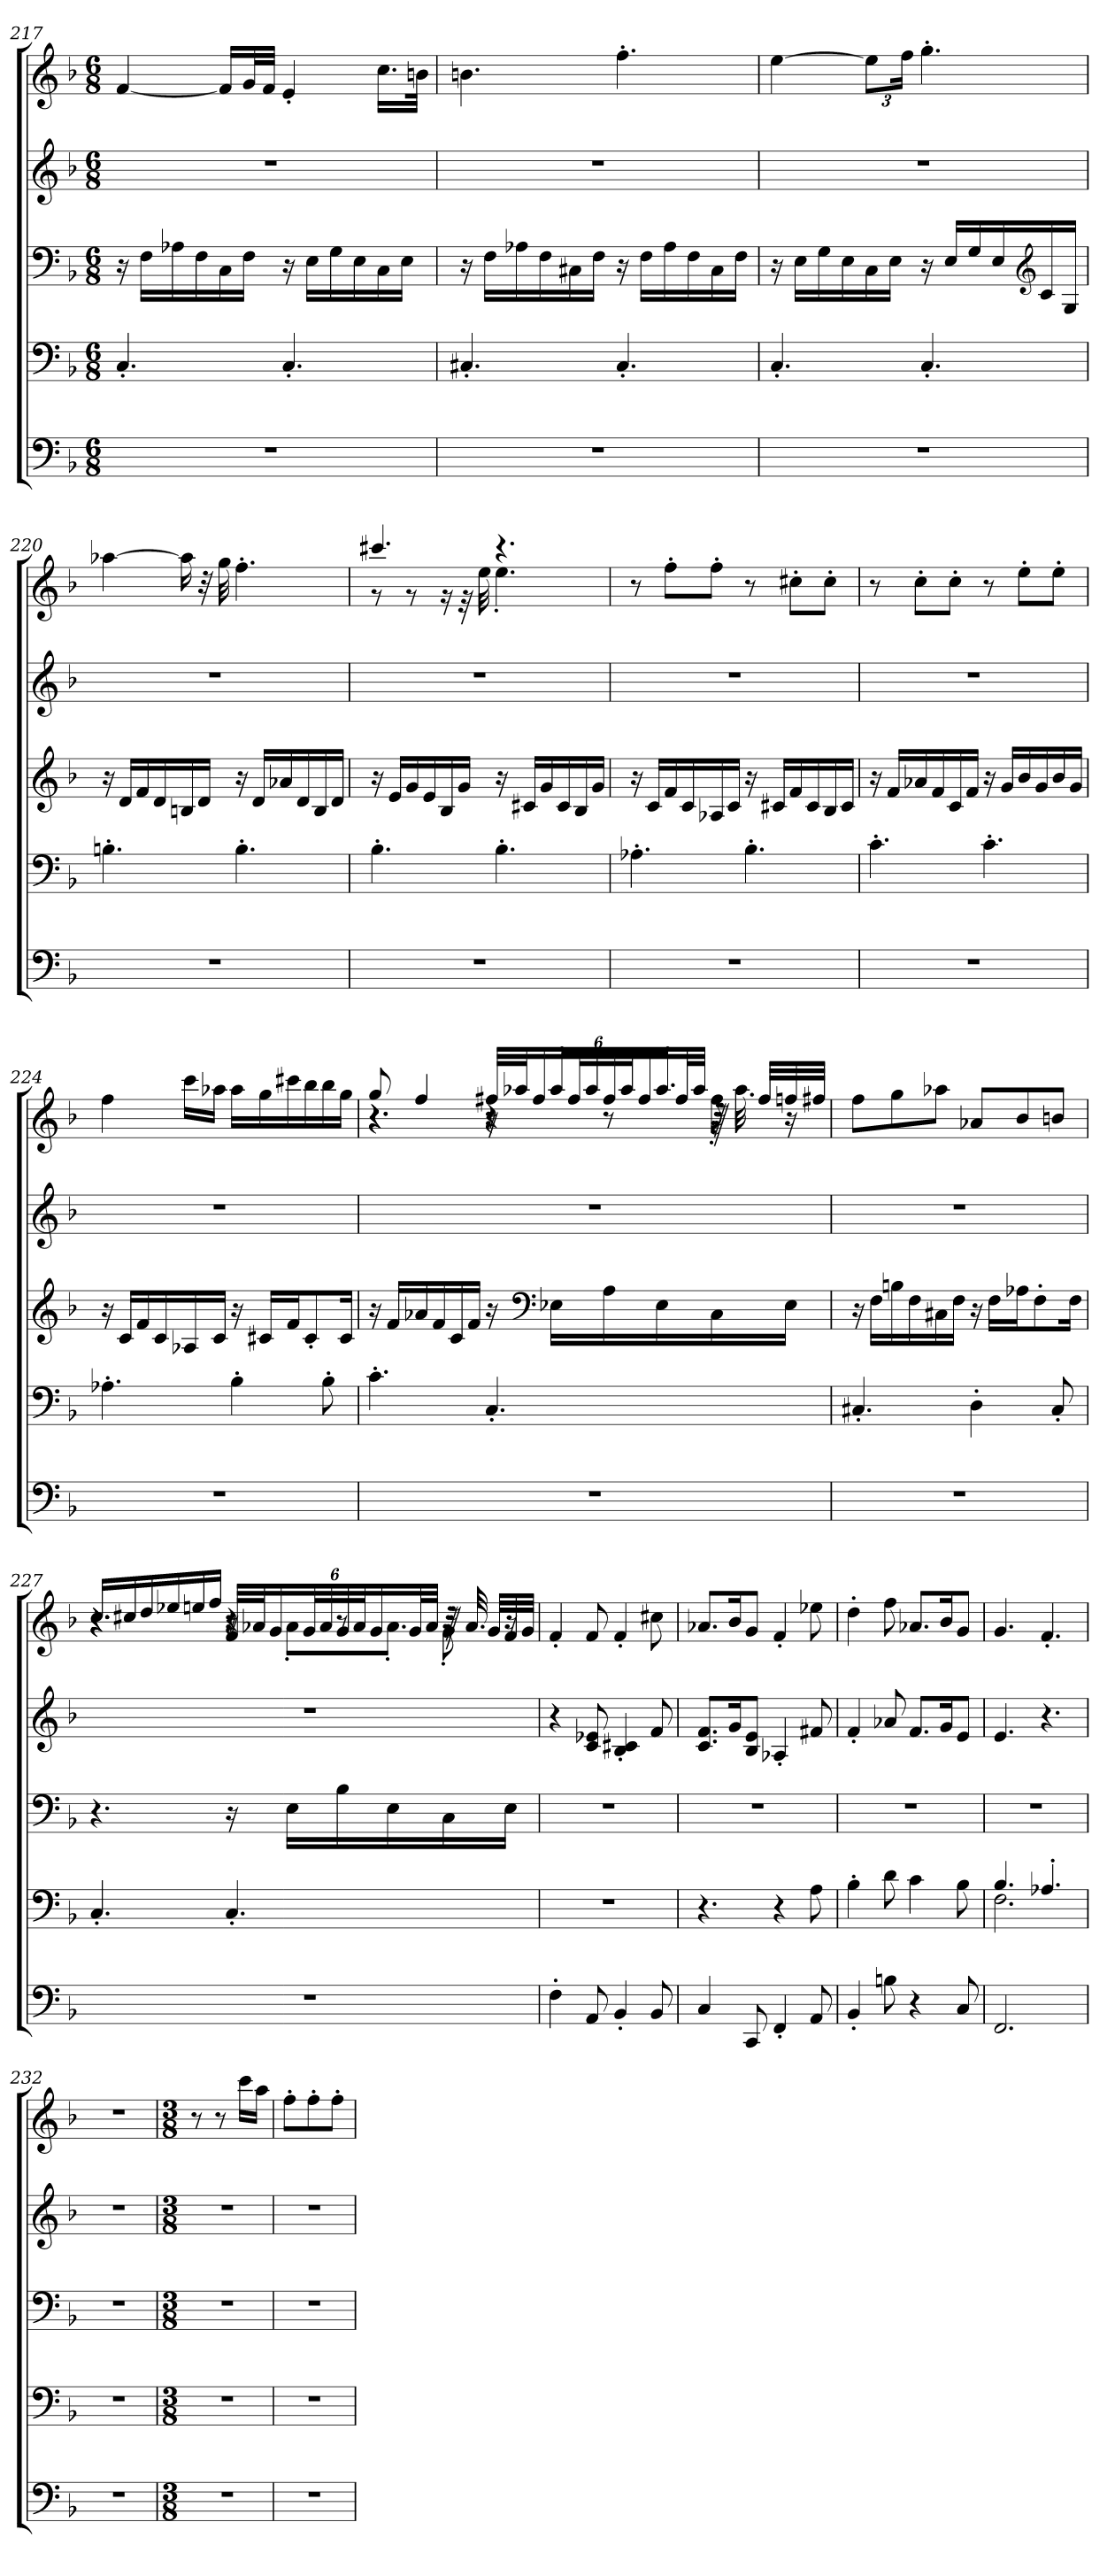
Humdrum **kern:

**kern	**kern	**kern	**kern	**kern
*part5	*part4	*part3	*part2	*part1
*staff5	*staff4	*staff3	*staff2	*staff1
*clefF4	*clefF4	*clefF4	*clefG2	*clefG2
*k[b-]	*k[b-]	*k[b-]	*k[b-]	*k[b-]
*M6/8	*M6/8	*M6/8	*M6/8	*M6/8
*MM34	*MM34	*MM34	*MM34	*MM34
=217	=217	=217	=217	=217
2.r	4.C'/	16r	2.r	[4f/
.	.	16F\LL	.	.
.	.	16A-X\	.	.
.	.	16F\	.	.
.	.	16C\	.	16f/LL]
.	.	16F\JJ	.	32g/L
.	.	.	.	32f/JJJ
.	4.C'/	16r	.	4e'/
.	.	16E\LL	.	.
.	.	16G\	.	.
.	.	16E\	.	.
.	.	16C\	.	16.cc\LL
.	.	16E\JJ	.	.
.	.	.	.	32bn\JJk
!!LO:PB:g=z
=218	=218	=218	=218	=218
*	*	*	*	*MM34
2.r	4.C#X'/	16r	2.r	4.bn\
.	.	16F\LL	.	.
.	.	16A-X\	.	.
.	.	16F\	.	.
.	.	16C#X\	.	.
.	.	16F\JJ	.	.
.	4.C#'/	16r	.	4.ff'\
.	.	16F\LL	.	.
.	.	16A-\	.	.
.	.	16F\	.	.
.	.	16C#\	.	.
.	.	16F\JJ	.	.
=219	=219	=219	=219	=219
*	*	*	*	*MM34
2.r	4.C'/	16r	2.r	[4ee\
.	.	16E\LL	.	.
.	.	16G\	.	.
.	.	16E\	.	.
*	*	*	*	*Xbrackettup
.	.	16C\	.	12ee\L]
.	.	16E\JJ	.	.
.	.	.	.	24ff\Jk
.	4.C'/	16r	.	4.gg'\
.	.	16E/LL	.	.
.	.	16G/	.	.
.	.	16E/	.	.
*	*	*clefG2	*	*
.	.	16c/	.	.
.	.	16G/JJ	.	.
=220	=220	=220	=220	=220
*	*	*	*	*MM34
2.r	4.Bn'\	16r	2.r	[4aa-X\
.	.	16d/LL	.	.
.	.	16f/	.	.
.	.	16d/	.	.
.	.	16Bn/	.	16aa-\]
.	.	16d/JJ	.	32r
.	.	.	.	32gg\
.	4.B'\	16r	.	4.ff'\
.	.	16d/LL	.	.
.	.	16a-X/	.	.
.	.	16d/	.	.
.	.	16B/	.	.
.	.	16d/JJ	.	.
!!LO:LB:g=z
=221	=221	=221	=221	=221
*	*	*	*	*MM34
*	*	*	*	*^
2.r	4.B-'\	16r	2.r	4.ccc#X/	8r
.	.	16e/LL	.	.	.
.	.	16g/	.	.	8r
.	.	16e/	.	.	.
.	.	16B-/	.	.	16r
.	.	16g/JJ	.	.	32r
.	.	.	.	.	32ee\
.	4.B-'\	16r	.	4.r	4.ee'\
.	.	16c#X/LL	.	.	.
.	.	16g/	.	.	.
.	.	16c#/	.	.	.
.	.	16B-/	.	.	.
.	.	16g/JJ	.	.	.
*	*	*	*	*v	*v
=222	=222	=222	=222	=222
*	*	*	*	*MM34
2.r	4.A-X'\	16r	2.r	8r
.	.	16c/LL	.	.
.	.	16f/	.	8ff'\L
.	.	16c/	.	.
.	.	16A-X/	.	8ff'\J
.	.	16c/JJ	.	.
.	4.B-'\	16r	.	8r
.	.	16c#X/LL	.	.
.	.	16f/	.	8cc#X'\L
.	.	16c#/	.	.
.	.	16B-/	.	8cc#'\J
.	.	16c#/JJ	.	.
=223	=223	=223	=223	=223
2.r	4.c'\	16r	2.r	8r
.	.	16f/LL	.	.
.	.	16a-X/	.	8cc'\L
.	.	16f/	.	.
.	.	16c/	.	8cc'\J
.	.	16f/JJ	.	.
.	4.c'\	16r	.	8r
.	.	16g/LL	.	.
.	.	16b-/	.	8ee'\L
.	.	16g/	.	.
.	.	16b-/	.	8ee'\J
.	.	16g/JJ	.	.
!!LO:PB:g=z
=224	=224	=224	=224	=224
*	*	*	*	*MM34
2.r	4.A-X'\	16r	2.r	4ff\
.	.	16c/LL	.	.
.	.	16f/	.	.
.	.	16c/	.	.
.	.	16A-X/	.	16ccc\LL
.	.	16c/JJ	.	16aa-X\JJ
.	4B-'\	16r	.	16aa-\LL
.	.	16c#X/LL	.	16gg\
.	.	16f/J	.	16ccc#X\
.	.	8c#'/	.	16bb-\
.	8B-'\	.	.	16bb-\
.	.	16c#/Jk	.	16gg\JJ
!!LO:LB:g=z
=225	=225	=225	=225	=225
*	*	*	*	*MM34
*	*	*	*	*^
*	*	*	*	*	*^
*	*	*	*	*	*	*^
2.r	4.c'\	16r	2.r	4.r	4.r	8gg/	4.r
.	.	16f/LL	.	.	.	.	.
.	.	16a-X/	.	.	.	4ff/	.
.	.	16f/	.	.	.	.	.
.	.	16c/	.	.	.	.	.
.	.	16f/JJ	.	.	.	.	.
*	*	*	*	*MM34	*	*	*
.	4.C'/	16r	.	16r	8r	48ff#X/LLL	4r
.	.	.	.	.	.	48aa-X/J	.
.	.	.	.	.	.	24ff#/	.
*	*	*clefF4	*	*	*	*	*
.	.	16E-X\LL	.	8aa-'/L	.	.	.
.	.	.	.	.	.	48ff#/L	.
.	.	.	.	.	.	48aa-/	.
.	.	16A\	.	.	8r	48ff#/	.
.	.	.	.	.	.	48aa-/J	.
.	.	.	.	.	.	24ff#/	.
.	.	16E-\	.	8.aa-'/J	.	.	.
.	.	.	.	.	.	48ff#/L	.
.	.	.	.	.	.	48aa-/JJJ	.
.	.	16C\	.	.	64r	32r	8ff#'\
.	.	.	.	.	32.aa-\	.	.
.	.	.	.	.	.	32ff#/LLL	.
.	.	16E-\JJ	.	.	16r	32ffn/	.
*	*	*	*	*MM32	*	*	*
.	.	.	.	.	.	32ff#X/JJJ	.
*	*	*	*	*v	*v	*v	*v
=226	=226	=226	=226	=226
*	*	*	*	*MM34
2.r	4.C#X'/	16r	2.r	8ff\L
.	.	16F\LL	.	.
.	.	16Bn\	.	8gg\
.	.	16F\	.	.
.	.	16C#X\	.	8aa-X\J
.	.	16F\JJ	.	.
*	*	*	*	*MM34
.	4D'\	16r	.	8a-X/L
.	.	16F\LL	.	.
.	.	16A-X\J	.	8b-/
.	.	8F'\	.	.
.	8C#'/	.	.	8bn/J
.	.	16F\Jk	.	.
!!LO:PB:g=z
=227	=227	=227	=227	=227
*	*	*	*	*MM32
*	*	*	*	*^
*	*	*	*	*	*^
*	*	*	*	*	*	*^
2.r	4.C'/	4.r	2.r	16cc/LL	4.r	4.r	4.r
.	.	.	.	16cc#X/	.	.	.
.	.	.	.	16dd/	.	.	.
.	.	.	.	16ee-X/	.	.	.
.	.	.	.	16een/	.	.	.
.	.	.	.	16ff/JJ	.	.	.
*	*	*	*	*MM32	*	*	*
.	4.C'/	16r	.	48f/LLL	16r	8r	4r
.	.	.	.	48a-X/J	.	.	.
.	.	.	.	24g/	.	.	.
.	.	16E\LL	.	.	8a-'\L	.	.
.	.	.	.	48g/L	.	.	.
.	.	.	.	48a-/	.	.	.
.	.	16B-\	.	48g/	.	8r	.
.	.	.	.	48a-/J	.	.	.
.	.	.	.	24g/	.	.	.
.	.	16E\	.	.	8.a-'\J	.	.
.	.	.	.	48g/L	.	.	.
.	.	.	.	48a-/JJJ	.	.	.
.	.	16C\	.	32r	.	64r	8g'\
.	.	.	.	.	.	32.a-/	.
.	.	.	.	32g/LLL	.	.	.
*	*	*	*	*MM28	*	*	*
.	.	16E\JJ	.	32f/	.	16r	.
.	.	.	.	32g/JJJ	.	.	.
*	*	*	*	*v	*v	*v	*v
=228	=228	=228	=228	=228
*	*	*	*	*MM30
4F'\	2.r	2.r	4r	4f'/
*	*	*	*	*MM34
8AA/	.	.	8c/ 8e-X/	8f/
4BB-'/	.	.	4B-/' 4c#X/'	4f'/
*	*	*	*	*MM32
8BB-/	.	.	8f/	8cc#X\
=229	=229	=229	=229	=229
*	*	*	*	*MM30
4C/	4.r	2.r	8.c/ 8.f/L	8.a-X/L
.	.	.	16g/K	16b-/K
8CC/	.	.	8B-/ 8e/J	8g/J
4FF'/	4r	.	4A-X'/	4f'/
*	*	*	*	*MM34
8AA/	8A\	.	8f#X/	8ee-X\
!!LO:LB:g=z
=230	=230	=230	=230	=230
*	*	*	*	*MM30
4BB-'/	4B-'\	2.r	4f'/	4dd'\
8Bn\	8d\	.	8a-X/	8ff\
4r	4c\	.	8.f/L	8.a-X/L
.	.	.	16g/K	16b-/K
8C/	8B-\	.	8e/J	8g/J
=231	=231	=231	=231	=231
*	*^	*	*	*
2.FF/	4.B-/	2.F\	2.r	4.e/	4.g/
.	4.A-X'/	.	.	4.r	4.f'/
*	*v	*v	*	*	*
=232	=232	=232	=232	=232
*	*	*	*	*MM120
2.r	2.r	2.r	2.r	2.r
=233	=233	=233	=233	=233
*M3/8	*M3/8	*M3/8	*M3/8	*M3/8
*	*	*	*	*MM150
4.r	4.r	4.r	4.r	8r
.	.	.	.	8r
.	.	.	.	16ccc\LL
.	.	.	.	16aa\JJ
=234	=234	=234	=234	=234
4.r	4.r	4.r	4.r	8ff'\L
.	.	.	.	8ff'\
.	.	.	.	8ff'\J
=	=	=	=	=
*-	*-	*-	*-	*-
